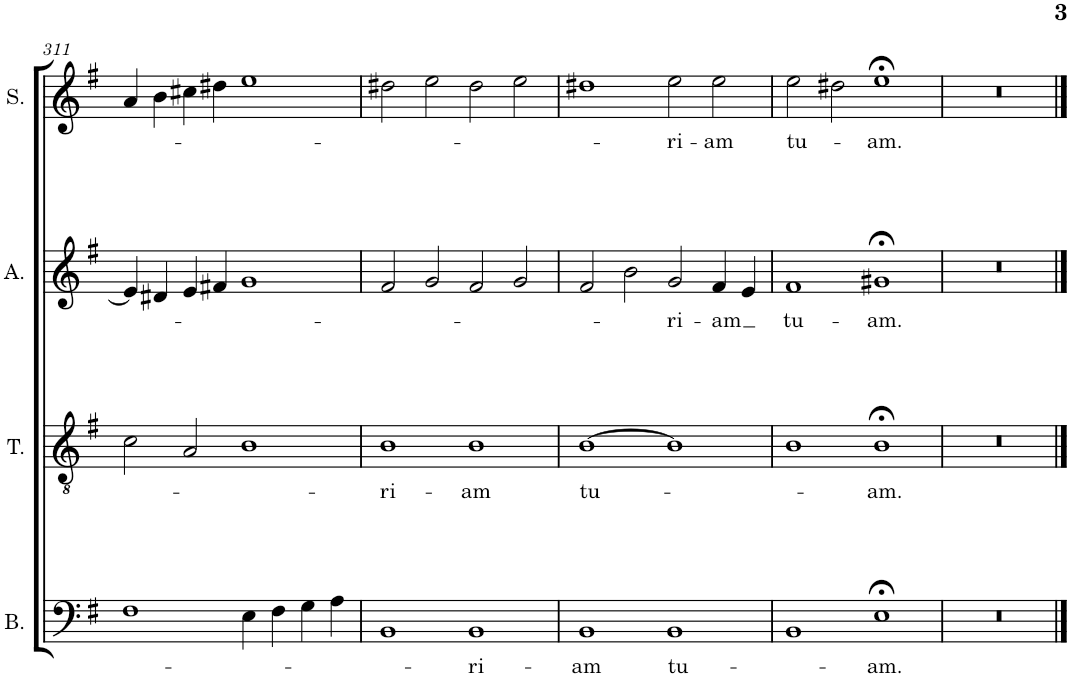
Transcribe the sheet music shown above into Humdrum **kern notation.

**kern	**text	**kern	**text	**kern	**text	**kern	**text
*part4	*part4	*part3	*part3	*part2	*part2	*part1	*part1
*staff4	*staff4	*staff3	*staff3	*staff2	*staff2	*staff1	*staff1
*I"Basse	*	*I"Ténor	*	*I"Alto	*	*I"Soprano	*
*I'B.	*	*I'T.	*	*I'A.	*	*I'S.	*
!!LO:PB:g=z
*clefF4	*	*clefGv2	*	*clefG2	*	*clefG2	*
*k[f#]	*	*k[f#]	*	*k[f#]	*	*k[f#]	*
*M4/2	*	*M4/2	*	*M4/2	*	*M4/2	*
=311	=311	=311	=311	=311	=311	=311	=311
1F#	.	2c\	.	4e/]	.	4a/	.
.	.	.	.	4d#X/	.	4b\	.
.	.	2A/	.	4e/	.	4cc#X\	.
.	.	.	.	4f#X/	.	4dd#X\	.
4E\	.	1B	.	1g	.	1ee	.
4F#\	.	.	.	.	.	.	.
4G\	.	.	.	.	.	.	.
4A\	.	.	.	.	.	.	.
=312	=312	=312	=312	=312	=312	=312	=312
!	!	!	!LO:LY:b	!	!	!	!
1BB	.	1B	ri-	2f#/	.	2dd#X\	.
.	.	.	.	2g/	.	2ee\	.
!	!LO:LY:b	!	!LO:LY:b	!	!	!	!
1BB	ri-	1B	-am	2f#/	.	2dd#\	.
.	.	.	.	2g/	.	2ee\	.
=313	=313	=313	=313	=313	=313	=313	=313
!	!LO:LY:b	!	!LO:LY:b	!	!	!	!
1BB	-am	[1B	tu-	2f#/	.	1dd#X	.
.	.	.	.	2b\	.	.	.
!	!LO:LY:b	!	!	!	!LO:LY:b	!	!LO:LY:b
1BB	tu-	1B]	.	2g/	ri-	2ee\	ri-
!	!	!	!	!	!LO:LY:b	!	!LO:LY:b
.	.	.	.	4f#/	-am	2ee\	-am
.	.	.	.	4e/	.	.	.
=314	=314	=314	=314	=314	=314	=314	=314
!	!	!	!	!	!LO:LY:b	!	!LO:LY:b
1BB	.	1B	.	1f#	tu-	2ee\	tu-
.	.	.	.	.	.	2dd#X\	.
!	!LO:LY:b	!	!LO:LY:b	!	!LO:LY:b	!	!LO:LY:b
1E;<Z	-am.	1B;<Z	-am.	1g#X;<Z	-am.	1ee;<Z	-am.
=315	=315	=315	=315	=315	=315	=315	=315
0r	.	0r	.	0r	.	0r	.
==	==	==	==	==	==	==	==
*-	*-	*-	*-	*-	*-	*-	*-
